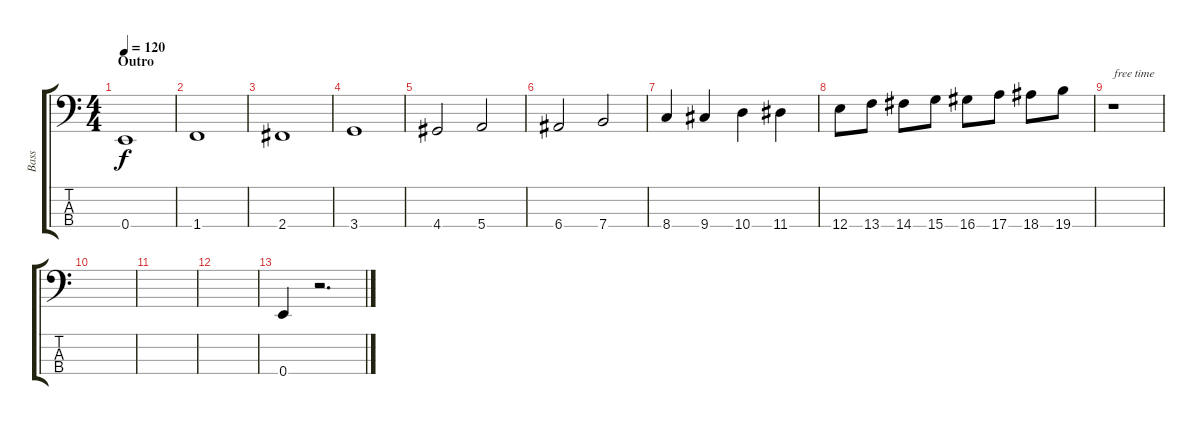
\track ("Bass" "Bass") {instrument electricbassfinger}
\staff {score tabs}
\tuning (G2 D2 A1 E1) {hide}
\ts (4 4)
\section ("" "Outro")
\tempo 120
\clef f4
\ks c
0.4.1{dy f} |
1.4.1 |
2.4.1 |
3.4.1 |
4.4.2 5.4.2 |
6.4.2 7.4.2 |
8.4.4 9.4.4 10.4.4 11.4.4 |
12.4.8 13.4.8 14.4.8 15.4.8 16.4.8 17.4.8 18.4.8 19.4.8 |
r.1{txt "free time"} |
|
|
|
0.4.4 r.2{d}
